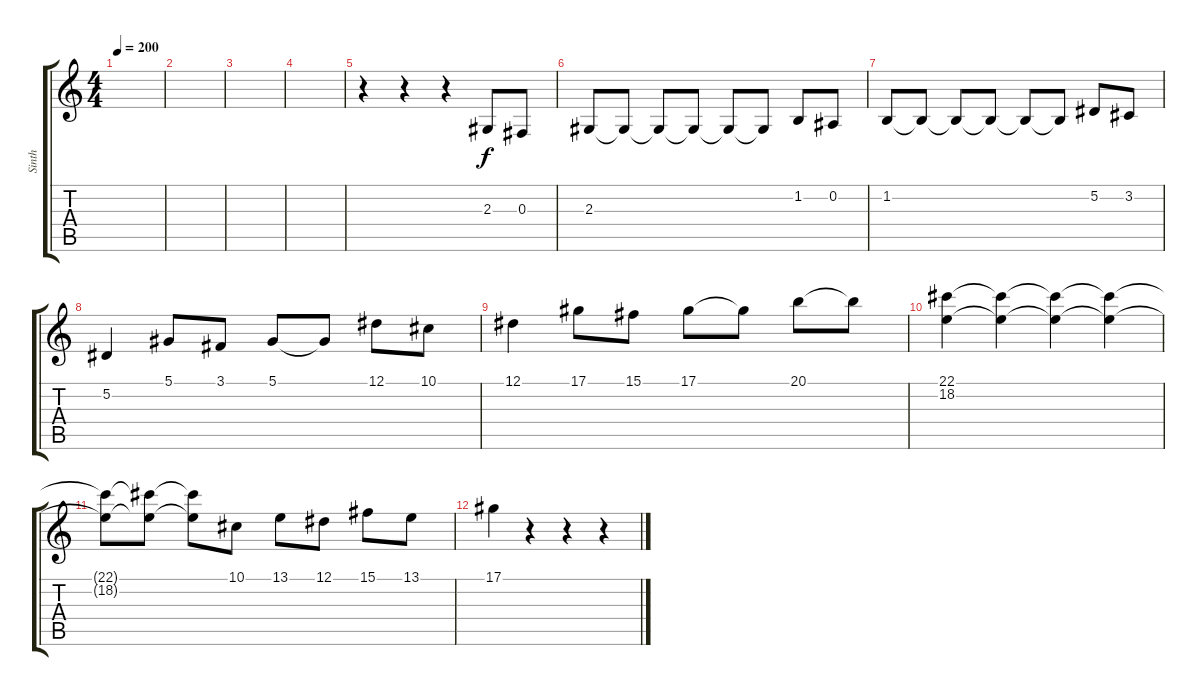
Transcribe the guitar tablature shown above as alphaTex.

\track ("Sinth" "Sinth") {instrument stringensemble1}
\staff {score tabs}
\tuning (Eb4 Bb3 Gb3 Db3 Ab2 Eb2) {hide}
\ts (4 4)
\tempo 200
\clef g2
\ks c
|
|
|
|
r.4 r.4 r.4 2.3.8 0.3.8 |
2.3.8 2.3{t}.8 2.3{t}.8 2.3{t}.8 2.3{t}.8 2.3{t}.8 1.2.8 0.2.8 |
1.2.8 1.2{t}.8 1.2{t}.8 1.2{t}.8 1.2{t}.8 1.2{t}.8 5.2.8 3.2.8 |
5.2.4 5.1.8 3.1.8 5.1.8 5.1{t}.8 12.1.8 10.1.8 |
12.1.4 17.1.8 15.1.8 17.1.8 17.1{t}.8 20.1.8 20.1{t}.8 |
(22.1 18.2).4 (22.1{t} 18.2{t}).4 (22.1{t} 18.2{t}).4 (22.1{t} 18.2{t}).4 |
(22.1{t} 18.2{t}).8 (22.1{t} 18.2{t}).8 (22.1{t} 18.2{t}).8 10.1.8 13.1.8 12.1.8 15.1.8 13.1.8 |
17.1.4 r.4 r.4 r.4
